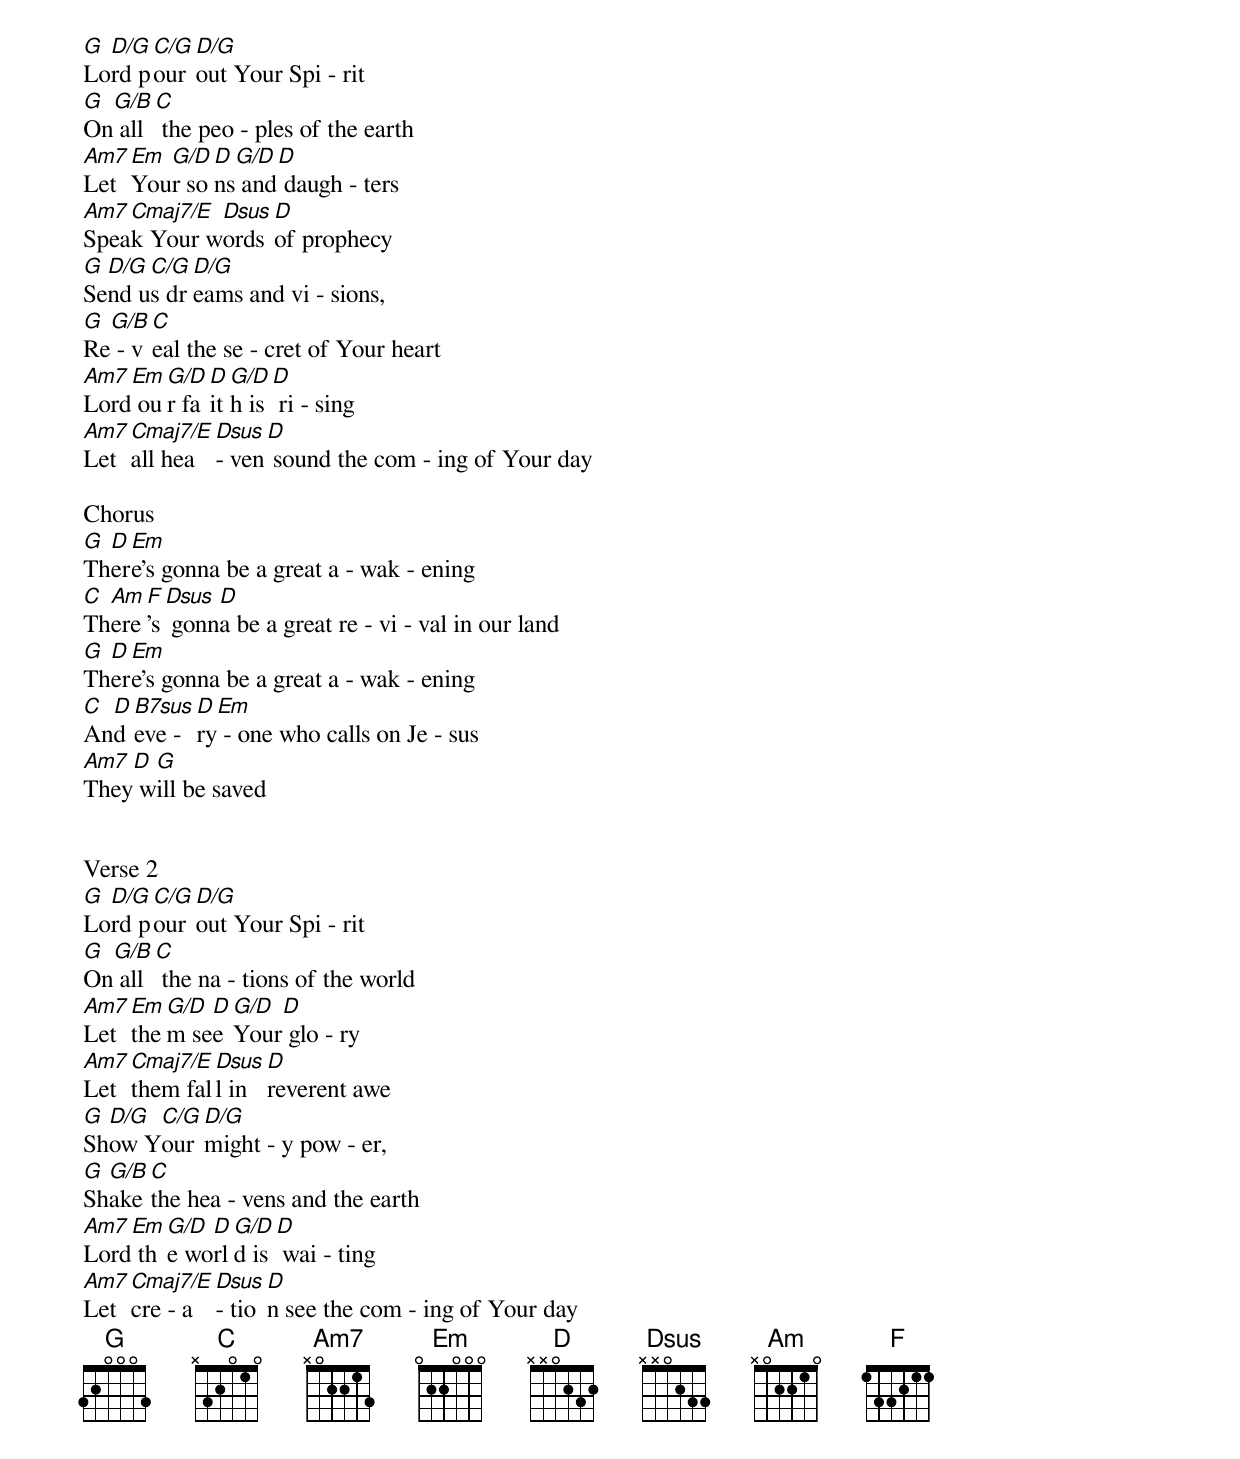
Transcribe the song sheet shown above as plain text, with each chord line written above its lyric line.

G D/G C/G D/G
Lord pour out Your Spi - rit
G G/B C
On all the peo - ples of the earth
Am7 Em G/D D G/D D
Let Your sons and daugh - ters
Am7 Cmaj7/E Dsus D
Speak Your words of prophecy
G D/G C/G D/G
Send us dreams and vi - sions,
G G/B C
Re - veal the se - cret of Your heart
Am7 Em G/D D G/D D
Lord our faith is ri - sing
Am7 Cmaj7/E Dsus D
Let all hea - ven sound the com - ing of Your day

Chorus
G D Em
There’s gonna be a great a - wak - ening
C Am F Dsus D
There’s gonna be a great re - vi - val in our land
G D Em
There’s gonna be a great a - wak - ening
C D B7sus D Em
And eve - ry - one who calls on Je - sus
Am7 D G
They will be saved


Verse 2
G D/G C/G D/G
Lord pour out Your Spi - rit
G G/B C
On all the na - tions of the world
Am7 Em G/D D G/D D
Let them see Your glo - ry
Am7 Cmaj7/E Dsus D
Let them fall in reverent awe
G D/G C/G D/G
Show Your might - y pow - er,
G G/B C
Shake the hea - vens and the earth
Am7 Em G/D D G/D D
Lord the world is wai - ting
Am7 Cmaj7/E Dsus D
Let cre - a - tion see the com - ing of Your day
